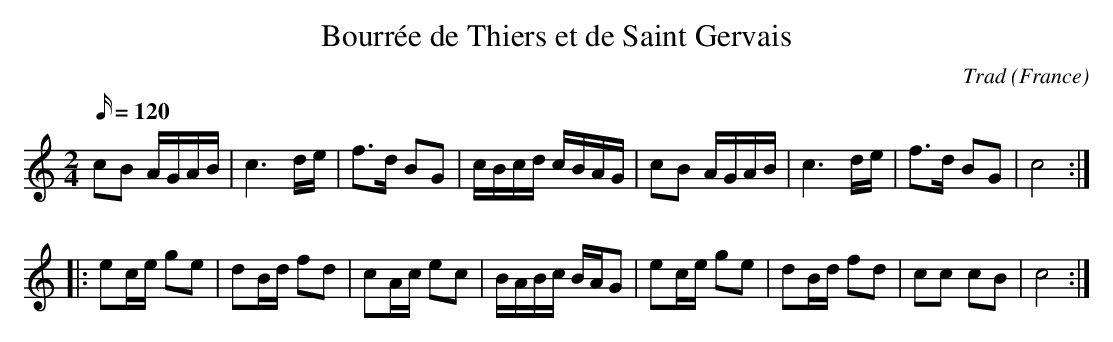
X:1
T:Bourrée de Thiers et de Saint Gervais
C:Trad
L:1/16
M:2/4
O:France
Q:120
K:C major
c2B2 AGAB|c6 de|f3d B2G2|cBcd cBAG|c2B2 AGAB|c6 de|f3d B2G2|c8:|
|:e2ce g2e2|d2Bd f2d2|c2Ac e2c2|BABc BAG2|e2ce g2e2|d2Bd f2d2|c2c2 c2B2|c8:|
